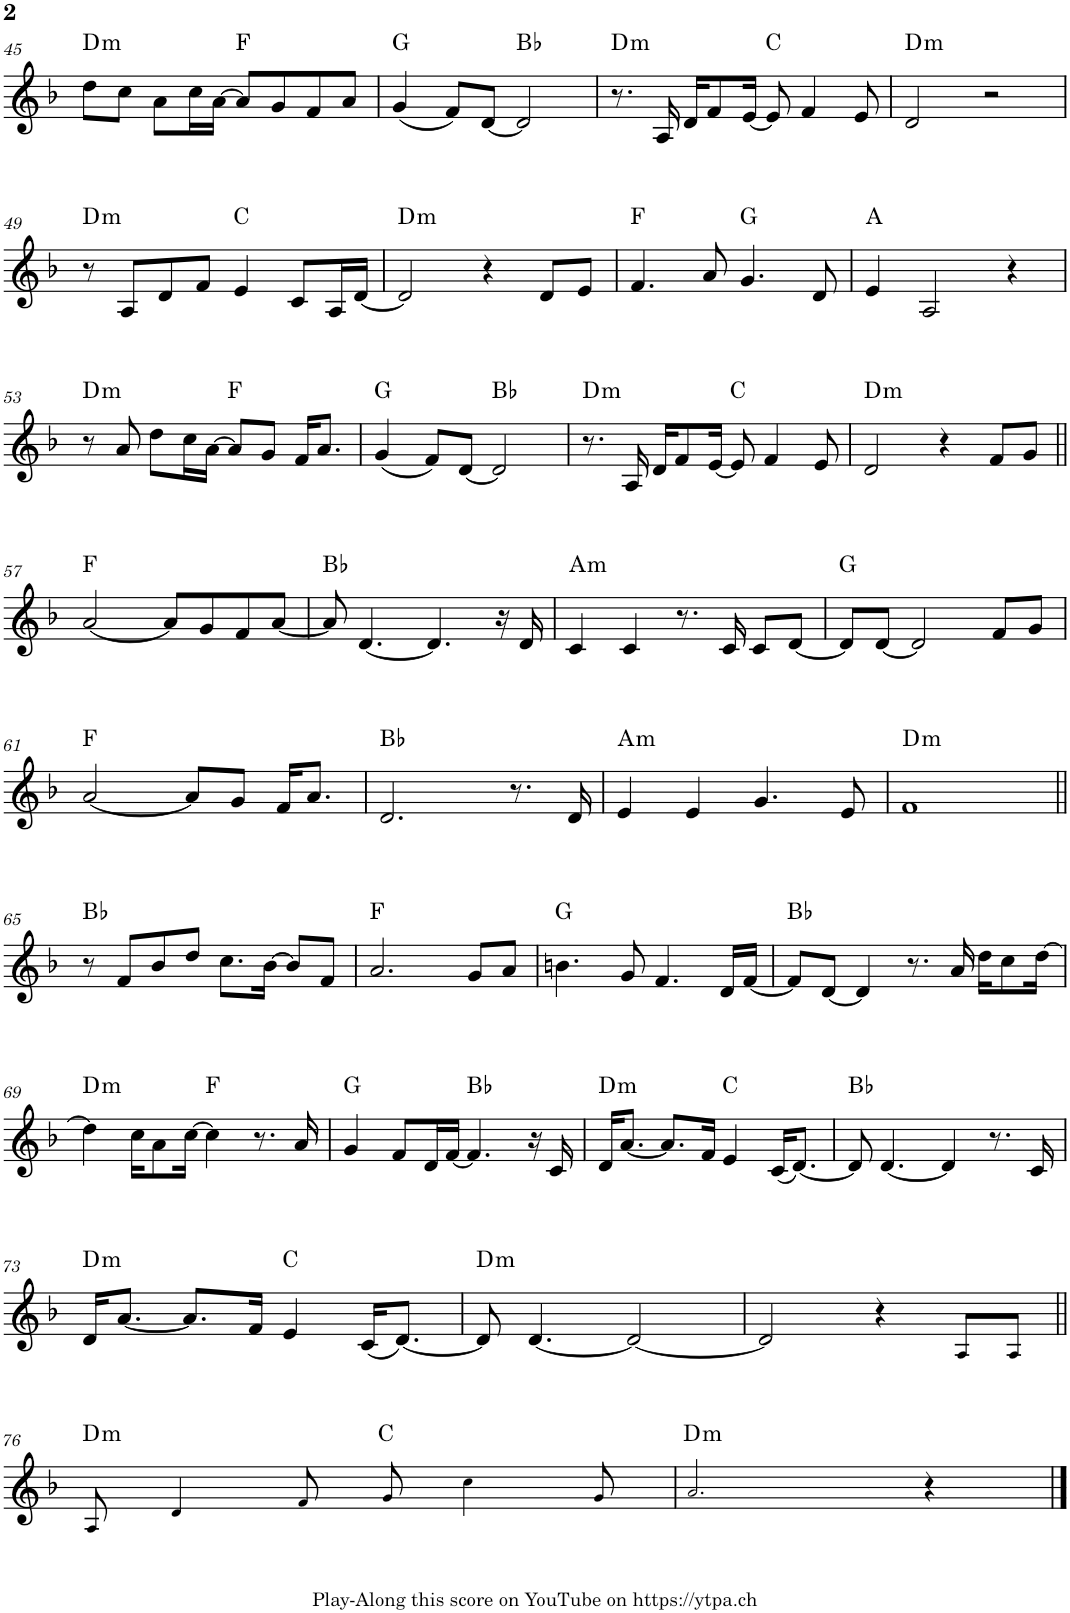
**kern	**harte
*part1	*part1
*staff1	*
*I"Piano	*
*I'Pno.	*
!!LO:PB:g=z
*clefG2	*
*k[b-]	*
*M4/4	*
=45	=45
!	!LO:H:kt=m
8dd\L	D:min
8cc\J	.
8a\L	.
16cc\L	.
[16a\JJ	.
8a/L]	F:maj
8g/	.
8f/	.
8a/J	.
=46	=46
(4g/	G:maj
8f/L)	.
[8d/J	.
2d/]	Bb:maj
=47	=47
!	!LO:H:kt=m
8.r	D:min
16A/	.
16d/KL	.
8f/	.
[16e/Jk	.
8e/]	C:maj
4f/	.
8e/	.
=48	=48
!	!LO:H:kt=m
2d/	D:min
2r	.
!!LO:LB:g=z
=49	=49
!	!LO:H:kt=m
8r	D:min
8A/L	.
8d/	.
8f/J	.
4e/	C:maj
8c/L	.
16A/L	.
[16d/JJ	.
=50	=50
!	!LO:H:kt=m
2d/]	D:min
4r	.
8d/L	.
8e/J	.
=51	=51
4.f/	F:maj
8a/	.
4.g/	G:maj
8d/	.
=52	=52
4e/	A:maj
2A/	.
4r	.
!!LO:LB:g=z
=53	=53
!	!LO:H:kt=m
8r	D:min
8a/	.
8dd\L	.
16cc\L	.
[16a\JJ	.
8a/L]	F:maj
8g/J	.
16f/KL	.
8.a/J	.
=54	=54
(4g/	G:maj
8f/L)	.
[8d/J	.
2d/]	Bb:maj
=55	=55
!	!LO:H:kt=m
8.r	D:min
16A/	.
16d/KL	.
8f/	.
[16e/Jk	.
8e/]	C:maj
4f/	.
8e/	.
=56	=56
!	!LO:H:kt=m
2d/	D:min
4r	.
8f/L	.
8g/J	.
!!LO:LB:g=z
=57||	=57||
[2a/	F:maj
8a/L]	.
8g/	.
8f/	.
[8a/J	.
=58	=58
8a/]	Bb:maj
[4.d/	.
4.d/]	.
16r	.
16d/	.
=59	=59
!	!LO:H:kt=m
4c/	A:min
4c/	.
8.r	.
16c/	.
8c/L	.
[8d/J	.
=60	=60
8d/L]	G:maj
[8d/J	.
2d/]	.
8f/L	.
8g/J	.
!!LO:LB:g=z
=61	=61
[2a/	F:maj
8a/L]	.
8g/J	.
16f/KL	.
8.a/J	.
=62	=62
2.d/	Bb:maj
8.r	.
16d/	.
=63	=63
!	!LO:H:kt=m
4e/	A:min
4e/	.
4.g/	.
8e/	.
=64	=64
!	!LO:H:kt=m
1f	D:min
!!LO:LB:g=z
=65||	=65||
8r	Bb:maj
8f/L	.
8b-/	.
8dd/J	.
8.cc\L	.
[16b-\Jk	.
8b-/L]	.
8f/J	.
=66	=66
2.a/	F:maj
8g/L	.
8a/J	.
=67	=67
4.bn\	G:maj
8g/	.
4.f/	.
16d/LL	.
[16f/JJ	.
=68	=68
8f/L]	Bb:maj
[8d/J	.
4d/]	.
8.r	.
16a/	.
16dd\KL	.
8cc\	.
[16dd\Jk	.
!!LO:LB:g=z
=69	=69
!	!LO:H:kt=m
4dd\]	D:min
16cc\KL	.
8a\	.
[16cc\Jk	.
4cc\]	F:maj
8.r	.
16a/	.
=70	=70
4g/	G:maj
8f/L	.
16d/L	.
[16f/JJ	.
4.f/]	Bb:maj
16r	.
16c/	.
=71	=71
!	!LO:H:kt=m
16d/KL	D:min
[8.a/J	.
8.a/L]	.
16f/Jk	.
4e/	C:maj
(16c/KL	.
[8.d/J)	.
=72	=72
8d/]	Bb:maj
[4.d/	.
4d/]	.
8.r	.
16c/	.
!!LO:LB:g=z
=73	=73
!	!LO:H:kt=m
16d/KL	D:min
[8.a/J	.
8.a/L]	.
16f/Jk	.
4e/	C:maj
(16c/KL	.
[8.d/J)	.
=74	=74
!	!LO:H:kt=m
8d/]	D:min
[4.d/	.
2d/_	.
=75	=75
2d/]	.
4r	.
8A!/L	.
8A!/J	.
!!LO:LB:g=z
=76||	=76||
!	!LO:H:kt=m
8A!/	D:min
4d!/	.
8f!/	.
8g!/	C:maj
4cc!\	.
8g!/	.
=77	=77
!	!LO:H:kt=m
2.a!/	D:min
4r	.
==	==
*-	*-
